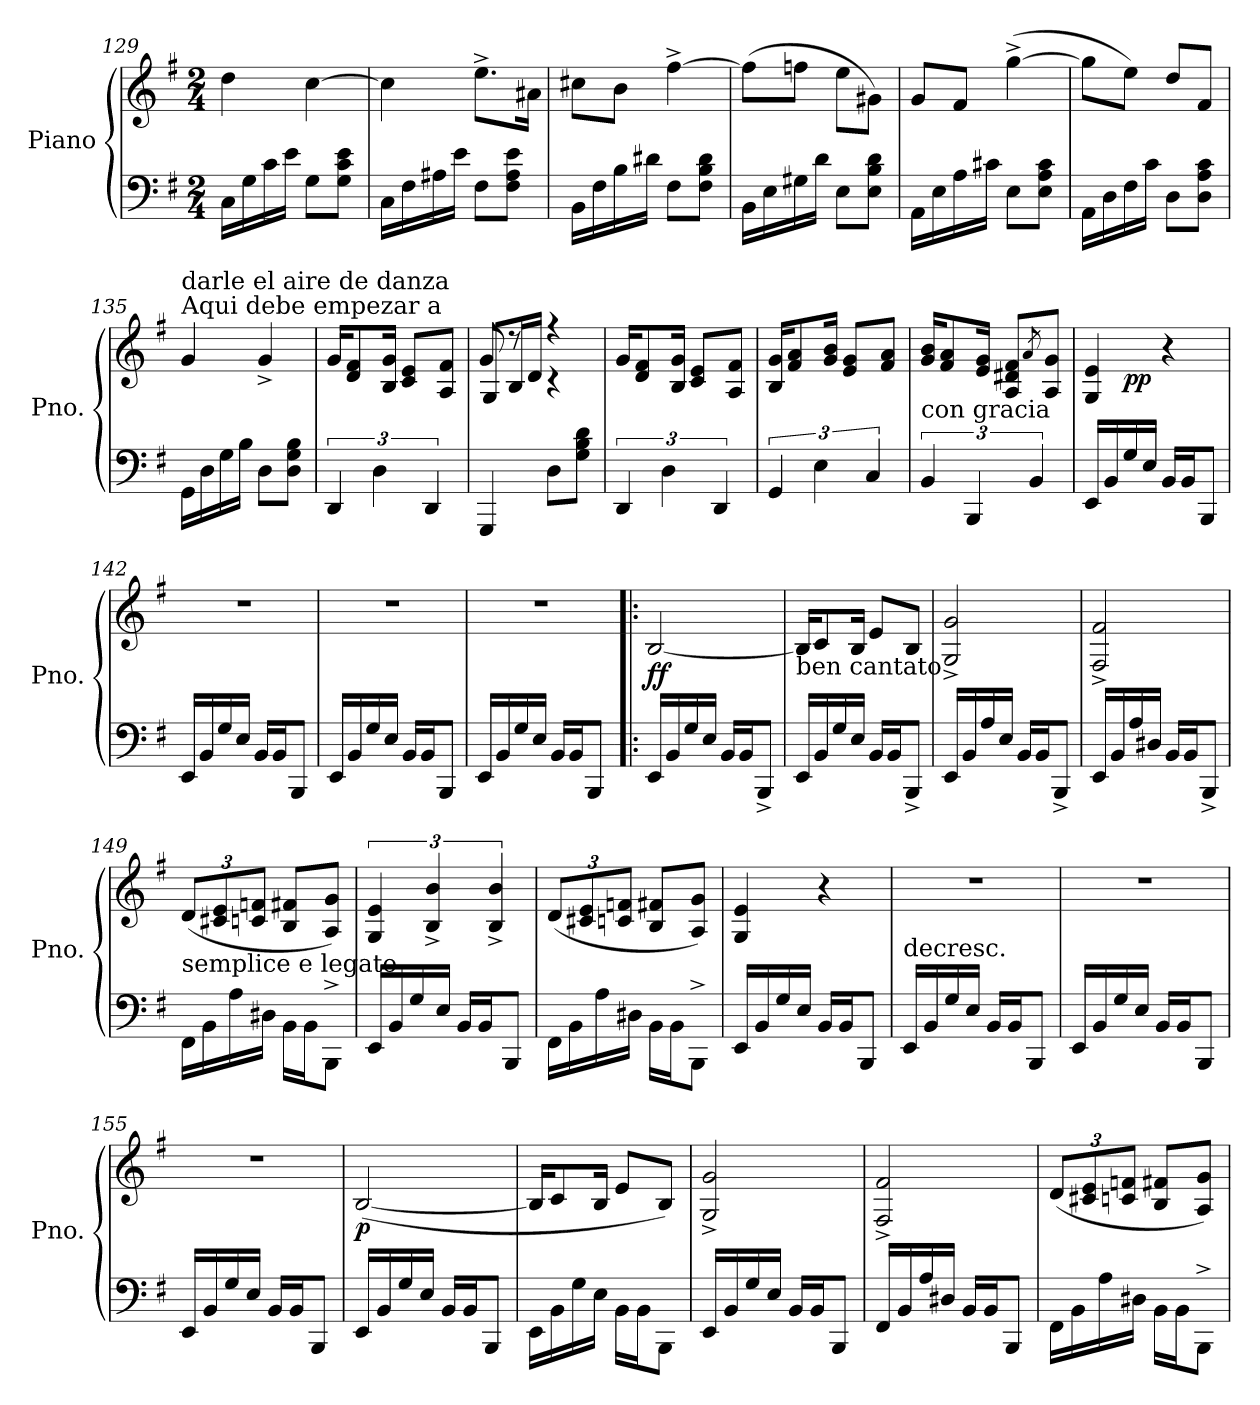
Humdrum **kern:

**kern	**kern	**dynam
*part1	*part1	*part1
*staff2	*staff1	*staff1/2
*I"Piano	*	*
*I'Pno.	*	*
*clefF4	*clefG2	*
*k[f#]	*k[f#]	*
*M2/4	*M2/4	*
=129	=129	=129
16C\LL	4dd\	.
16G\	.	.
16c\	.	.
16e\JJ	.	.
8G\L	[4cc\	.
8G\ 8c\ 8e\J	.	.
=130	=130	=130
16C\LL	4cc\]	.
16F#\	.	.
16A#X\	.	.
16e\JJ	.	.
8F#\L	8.ee^\L	.
8F#\ 8A#\ 8e\J	.	.
.	16a#X\Jk	.
=131	=131	=131
16BB\LL	8cc#X\L	.
16F#\	.	.
16B\	8b\J	.
16d#X\JJ	.	.
8F#\L	[4ff#^\	.
8F#\ 8B\ 8d#\J	.	.
=132	=132	=132
16BB\LL	(>8ff#\L]	.
16E\	.	.
16G#X\	8ffn\J	.
16d\JJ	.	.
8E\L	8ee\L	.
8E\ 8B\ 8d\J	8g#X\J)	.
=133	=133	=133
16AA\LL	8g/L	.
16E\	.	.
16A\	8f#/J	.
16c#X\JJ	.	.
8E\L	(>[4gg^\	.
8E\ 8A\ 8c#\J	.	.
!!LO:LB:g=z
=134	=134	=134
16AA\LL	8gg\L]	.
16D\	.	.
16F#\	8ee\J)	.
16c\JJ	.	.
8D\L	8dd/L	.
8D\ 8A\ 8c\J	8f#/J	.
=135	=135	=135
!	!LO:TX:a:t=Aqui debe empezar a	!
!	!LO:TX:a:t=darle el aire de danza	!
16GG\LL	4g/	.
16D\	.	.
16G\	.	.
16B\JJ	.	.
8D\L	4g^/	.
8D\ 8G\ 8B\J	.	.
=136	=136	=136
6DD/	16g/KL	.
.	8d/ 8f#/	.
6D\	.	.
.	16B/ 16g/Jk	.
.	8c/ 8e/L	.
6DD/	.	.
.	8A/ 8f#/J	.
=137	=137	=137
*	*^	*
4GGG/	8g/	8G/L	.
.	8r	16B/L	.
.	.	16d/JJ	.
8D\L	4r	4r	.
8G\ 8B\ 8d\J	.	.	.
*	*v	*v	*
=138	=138	=138
6DD/	16g/KL	.
.	8d/ 8f#/	.
6D\	.	.
.	16B/ 16g/Jk	.
.	8c/ 8e/L	.
6DD/	.	.
.	8A/ 8f#/J	.
=139	=139	=139
6GG/	16B/ 16g/KL	.
.	8f#/ 8a/	.
6E\	.	.
.	16g/ 16b/Jk	.
.	8e/ 8g/L	.
6C/	.	.
.	8f#/ 8a/J	.
=140	=140	=140
!	!LO:TX:b:t=con gracia	!
6BB/	16g/ 16b/KL	.
.	8f#/ 8a/	.
6BBB/	.	.
.	16e/ 16g/Jk	.
.	8A/ 8d#X/ 8f#/L	.
6BB/	.	.
.	8qa/	.
.	8A/ 8g/J	.
=141	=141	=141
*	*^	*
16EE</LL	4G/ 4e/	8ryy	.
16BB</	.	.	.
!	!	!	!LO:DY:b
16G</	.	4.ryy	pp
16E</JJ	.	.	.
16BB</LL	4r	.	.
16BB</J	.	.	.
8BBB</J	.	.	.
*	*v	*v	*
!!LO:LB:g=z
=142	=142	=142
16EE/LL	2r	.
16BB/	.	.
16G/	.	.
16E/JJ	.	.
16BB/LL	.	.
16BB/J	.	.
8BBB/J	.	.
=143	=143	=143
16EE/LL	2r	.
16BB/	.	.
16G/	.	.
16E/JJ	.	.
16BB/LL	.	.
16BB/J	.	.
8BBB/J	.	.
=144	=144	=144
16EE/LL	2r	.
16BB/	.	.
16G/	.	.
16E/JJ	.	.
16BB/LL	.	.
16BB/J	.	.
8BBB/J	.	.
=145!|:	=145!|:	=145!|:
*	*MM98	*
!	!	!LO:DY:a=2
16EE/LL	[2B/	ff
16BB/	.	.
16G/	.	.
16E/JJ	.	.
16BB/LL	.	.
16BB/J	.	.
8BBB^/J	.	.
=146	=146	=146
!	!LO:TX:b:t=ben cantato	!
16EE/LL	16B/KL]	.
16BB/	8c/	.
16G/	.	.
16E/JJ	16B/Jk	.
16BB/LL	8e/L	.
16BB/J	.	.
8BBB^/J	8B/J	.
=147	=147	=147
16EE/LL	2G/^ 2g/^	.
16BB/	.	.
16A/	.	.
16E/JJ	.	.
16BB/LL	.	.
16BB/J	.	.
8BBB^/J	.	.
=148	=148	=148
16EE/LL	2F#/^ 2f#/^	.
16BB/	.	.
16A/	.	.
16D#X/JJ	.	.
16BB/LL	.	.
16BB/J	.	.
8BBB^/J	.	.
!!LO:LB:g=z
=149	=149	=149
*	*Xbrackettup	*
!	!LO:TX:b:t=semplice e legato	!
16FF#\LL	(<12d/L	.
16BB\	.	.
.	12c#X/ 12e/	.
16A\	.	.
.	12cn/ 12fn/J	.
16D#X\JJ	.	.
16BB\LL	8B/ 8f#X/L	.
16BB\J	.	.
8BBB^\J	8A/ 8g/J)	.
=150	=150	=150
*	*brackettup	*
16EE/LL	6G/ 6e/	.
16BB/	.	.
16G/	.	.
.	6B/^ 6b/^	.
16E/JJ	.	.
16BB/LL	.	.
16BB/J	.	.
.	6B/^ 6b/^	.
8BBB/J	.	.
=151	=151	=151
*	*Xbrackettup	*
16FF#\LL	(<12d/L	.
16BB\	.	.
.	12c#X/ 12e/	.
16A\	.	.
.	12cn/ 12fn/J	.
16D#X\JJ	.	.
16BB\LL	8B/ 8f#X/L	.
16BB\J	.	.
8BBB^\J	8A/ 8g/J)	.
=152	=152	=152
16EE/LL	4G/ 4e/	.
16BB/	.	.
16G/	.	.
16E/JJ	.	.
16BB/LL	4r	.
16BB/J	.	.
8BBB/J	.	.
=153	=153	=153
!LO:TX:a:t=decresc.	!	!
16EE/LL	2r	.
16BB/	.	.
16G/	.	.
16E/JJ	.	.
16BB/LL	.	.
16BB/J	.	.
8BBB/J	.	.
=154	=154	=154
16EE/LL	2r	.
16BB/	.	.
16G/	.	.
16E/JJ	.	.
16BB/LL	.	.
16BB/J	.	.
8BBB/J	.	.
=155	=155	=155
16EE/LL	2r	.
16BB/	.	.
16G/	.	.
16E/JJ	.	.
16BB/LL	.	.
16BB/J	.	.
8BBB/J	.	.
!!LO:LB:g=z
=156	=156	=156
!	!	!LO:DY:b
16EE/LL	(<[2B/	p
16BB/	.	.
16G/	.	.
16E/JJ	.	.
16BB/LL	.	.
16BB/J	.	.
8BBB/J	.	.
=157	=157	=157
16EE\LL	16B/KL]	.
16BB\	8c/	.
16G\	.	.
16E\JJ	16B/Jk	.
16BB\LL	8e/L	.
16BB\J	.	.
8BBB\J	8B/J)	.
=158	=158	=158
16EE/LL	2G/^ 2g/^	.
16BB/	.	.
16G/	.	.
16E/JJ	.	.
16BB/LL	.	.
16BB/J	.	.
8BBB/J	.	.
=159	=159	=159
16FF#/LL	2F#/^ 2f#/^	.
16BB/	.	.
16A/	.	.
16D#X/JJ	.	.
16BB/LL	.	.
16BB/J	.	.
8BBB/J	.	.
=160	=160	=160
16FF#\LL	(<12d/L	.
16BB\	.	.
.	12c#X/ 12e/	.
16A\	.	.
.	12cn/ 12fn/J	.
16D#X\JJ	.	.
16BB\LL	8B/ 8f#X/L	.
16BB\J	.	.
8BBB^\J	8A/ 8g/J)	.
=	=	=
*-	*-	*-
